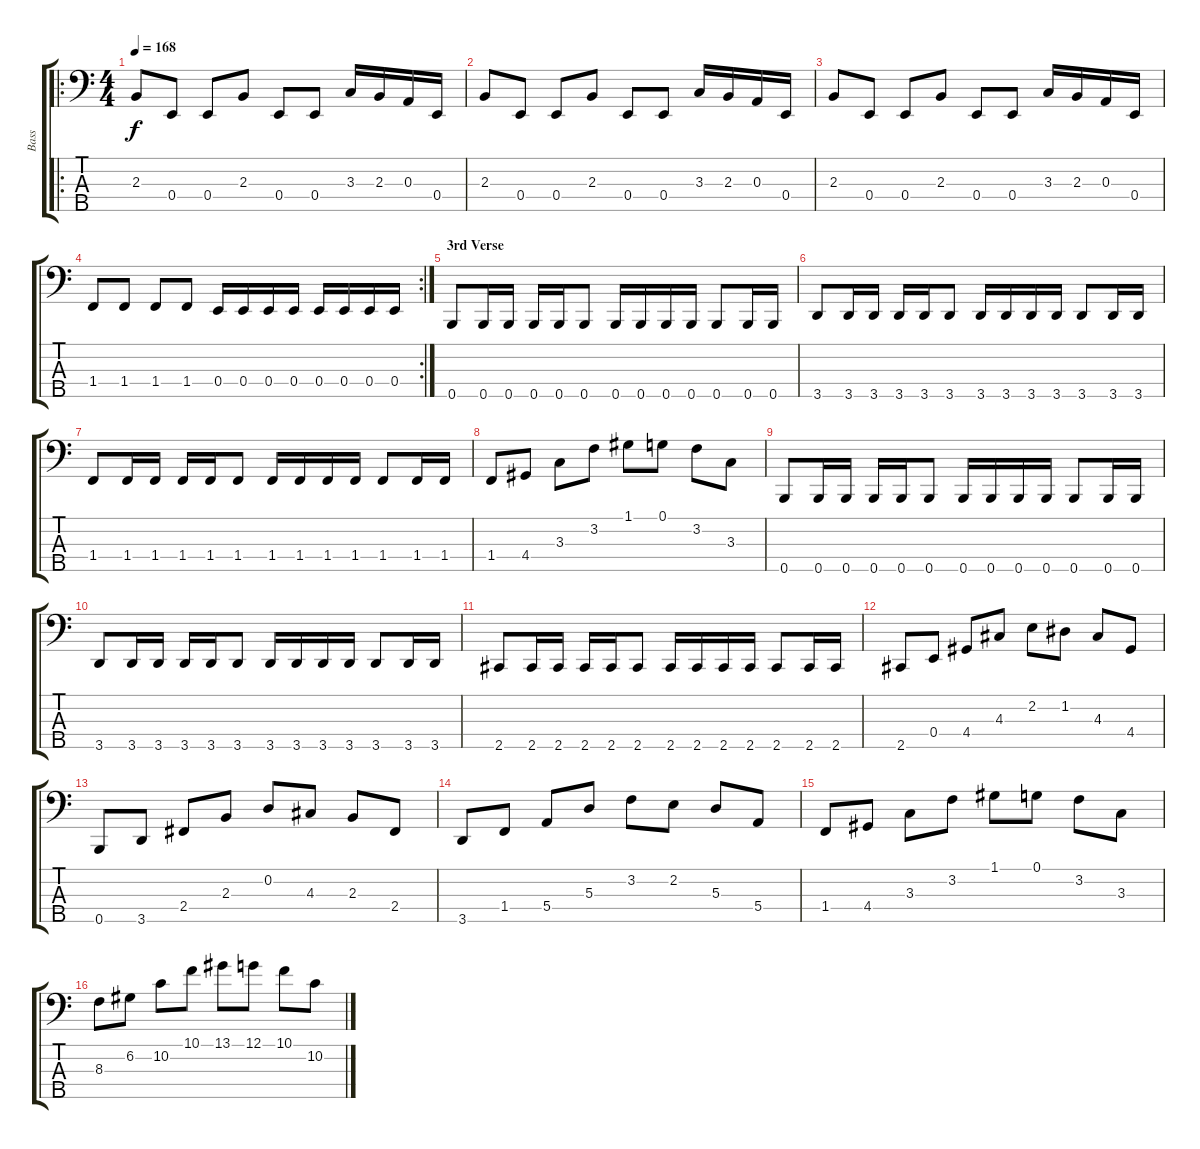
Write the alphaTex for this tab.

\track ("Bass" "Bass") {instrument electricbassfinger}
\staff {score tabs}
\tuning (G2 D2 A1 E1 B0) {hide}
\ro
\ts (4 4)
\tempo 168
\clef f4
\ks c
2.3.8{dy f} 0.4.8 0.4.8 2.3.8 0.4.8 0.4.8 3.3.16 2.3.16 0.3.16 0.4.16 |
2.3.8 0.4.8 0.4.8 2.3.8 0.4.8 0.4.8 3.3.16 2.3.16 0.3.16 0.4.16 |
2.3.8 0.4.8 0.4.8 2.3.8 0.4.8 0.4.8 3.3.16 2.3.16 0.3.16 0.4.16 |
\rc 2
1.4.8 1.4.8 1.4.8 1.4.8 0.4.16 0.4.16 0.4.16 0.4.16 0.4.16 0.4.16 0.4.16 0.4.16 |
\section ("" "3rd Verse")
0.5.8 0.5.16 0.5.16 0.5.16 0.5.16 0.5.8 0.5.16 0.5.16 0.5.16 0.5.16 0.5.8 0.5.16 0.5.16 |
3.5.8 3.5.16 3.5.16 3.5.16 3.5.16 3.5.8 3.5.16 3.5.16 3.5.16 3.5.16 3.5.8 3.5.16 3.5.16 |
1.4.8 1.4.16 1.4.16 1.4.16 1.4.16 1.4.8 1.4.16 1.4.16 1.4.16 1.4.16 1.4.8 1.4.16 1.4.16 |
1.4.8 4.4.8 3.3.8 3.2.8 1.1.8 0.1.8 3.2.8 3.3.8 |
0.5.8 0.5.16 0.5.16 0.5.16 0.5.16 0.5.8 0.5.16 0.5.16 0.5.16 0.5.16 0.5.8 0.5.16 0.5.16 |
3.5.8 3.5.16 3.5.16 3.5.16 3.5.16 3.5.8 3.5.16 3.5.16 3.5.16 3.5.16 3.5.8 3.5.16 3.5.16 |
2.5.8 2.5.16 2.5.16 2.5.16 2.5.16 2.5.8 2.5.16 2.5.16 2.5.16 2.5.16 2.5.8 2.5.16 2.5.16 |
2.5.8 0.4.8 4.4.8 4.3.8 2.2.8 1.2.8 4.3.8 4.4.8 |
0.5.8 3.5.8 2.4.8 2.3.8 0.2.8 4.3.8 2.3.8 2.4.8 |
3.5.8 1.4.8 5.4.8 5.3.8 3.2.8 2.2.8 5.3.8 5.4.8 |
1.4.8 4.4.8 3.3.8 3.2.8 1.1.8 0.1.8 3.2.8 3.3.8 |
8.3.8 6.2.8 10.2.8 10.1.8 13.1.8 12.1.8 10.1.8 10.2.8
